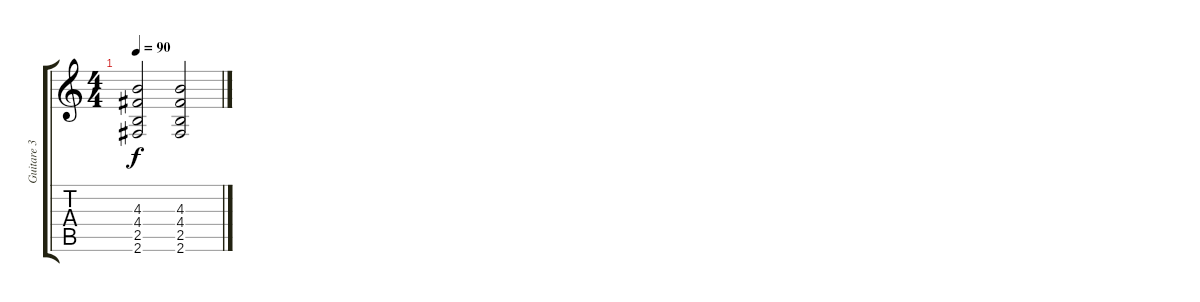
\track ("Guitare 3" "Guitare 3") {instrument distortionguitar}
\staff {score tabs}
\tuning (E4 B3 G3 D3 A2 E2) {hide}
\ts (4 4)
\tempo 90
\clef g2
\ks c
(4.3{t} 4.4{t} 2.5{t} 2.6{t}).2{dy f} (4.3 4.4 2.5 2.6).2
